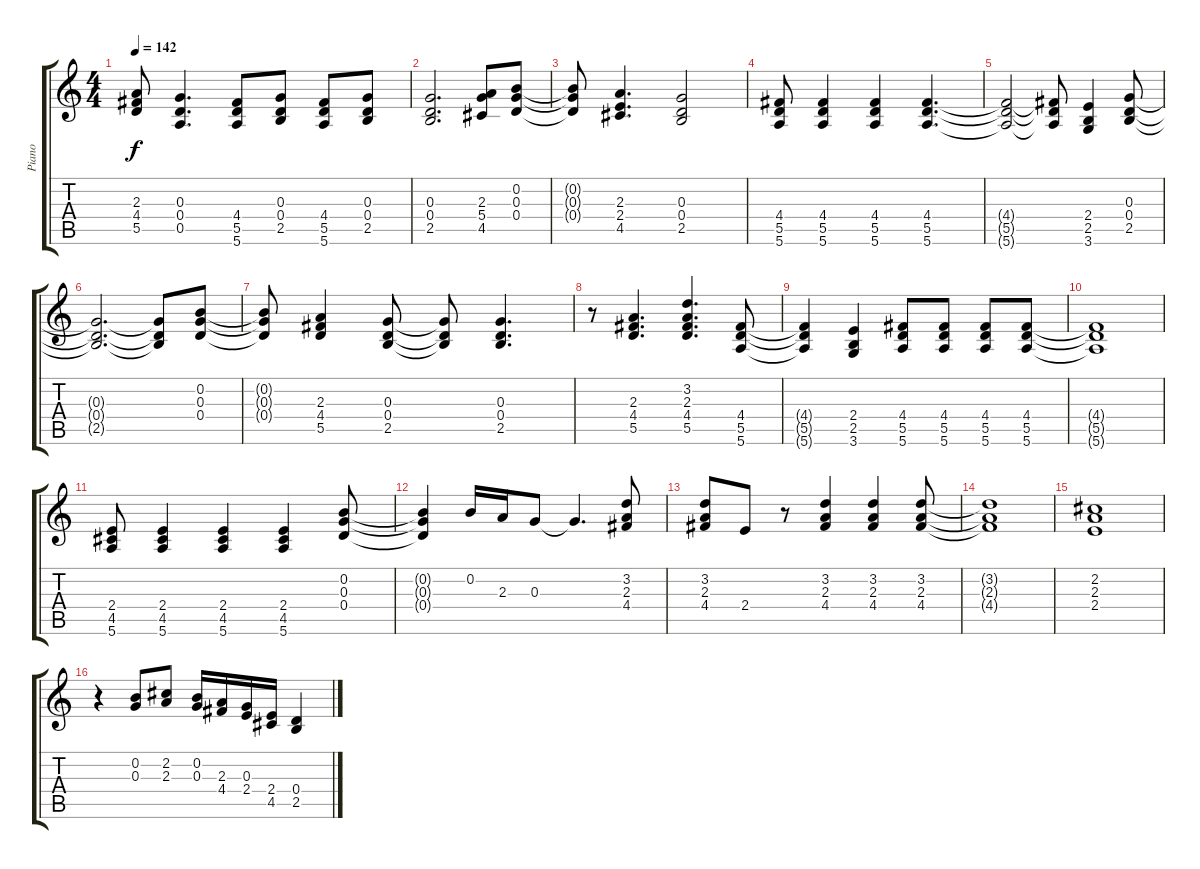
\track ("Piano" "Piano") {instrument acousticgrandpiano}
\staff {score tabs}
\tuning (E5 B4 G4 D4 A3 E3) {hide}
\ts (4 4)
\tempo 142
\clef g2
\ks c
(2.3 4.4 5.5).8{dy f} (0.3 0.4 0.5).4{d} (4.4 5.5 5.6).8 (0.3 0.4 2.5).8 (4.4 5.5 5.6).8 (0.3 0.4 2.5).8 |
(0.3 0.4 2.5).2{d} (2.3 5.4 4.5).8 (0.2 0.3 0.4).8 |
(0.2{t} 0.3{t} 0.4{t}).8 (2.3 2.4 4.5).4{d} (0.3 0.4 2.5).2 |
(4.4 5.5 5.6).8 (4.4 5.5 5.6).4 (4.4 5.5 5.6).4 (4.4 5.5 5.6).4{d} |
(4.4{t} 5.5{t} 5.6{t}).2 (4.4{t} 5.5{t} 5.6{t}).8 (2.4 2.5 3.6).4 (0.3 0.4 2.5).8 |
(0.3{t} 0.4{t} 2.5{t}).2{d} (0.3{t} 0.4{t} 2.5{t}).8 (0.2 0.3 0.4).8 |
(0.2{t} 0.3{t} 0.4{t}).8 (2.3 4.4 5.5).4 (0.3 0.4 2.5).8 (0.3{t} 0.4{t} 2.5{t}).8 (0.3 0.4 2.5).4{d} |
r.8 (2.3 4.4 5.5).4{d} (3.2 2.3 4.4 5.5).4{d} (4.4 5.5 5.6).8 |
(4.4{t} 5.5{t} 5.6{t}).4 (2.4 2.5 3.6).4 (4.4 5.5 5.6).8 (4.4 5.5 5.6).8 (4.4 5.5 5.6).8 (4.4 5.5 5.6).8 |
(4.4{t} 5.5{t} 5.6{t}).1 |
(2.4 4.5 5.6).8 (2.4 4.5 5.6).4 (2.4 4.5 5.6).4 (2.4 4.5 5.6).4 (0.2 0.3 0.4).8 |
(0.2{t} 0.3{t} 0.4{t}).4 0.2.16 2.3.16 0.3.8 0.3{t}.4{d} (3.2 2.3 4.4).8 |
(3.2 2.3 4.4).8 2.4.8 r.8 (3.2 2.3 4.4).4 (3.2 2.3 4.4).4 (3.2 2.3 4.4).8 |
(3.2{t} 2.3{t} 4.4{t}).1 |
(2.2 2.3 2.4).1 |
r.4 (0.2 0.3).8 (2.2 2.3).8 (0.2 0.3).16 (2.3 4.4).16 (0.3 2.4).16 (2.4 4.5).16 (0.4 2.5).4
